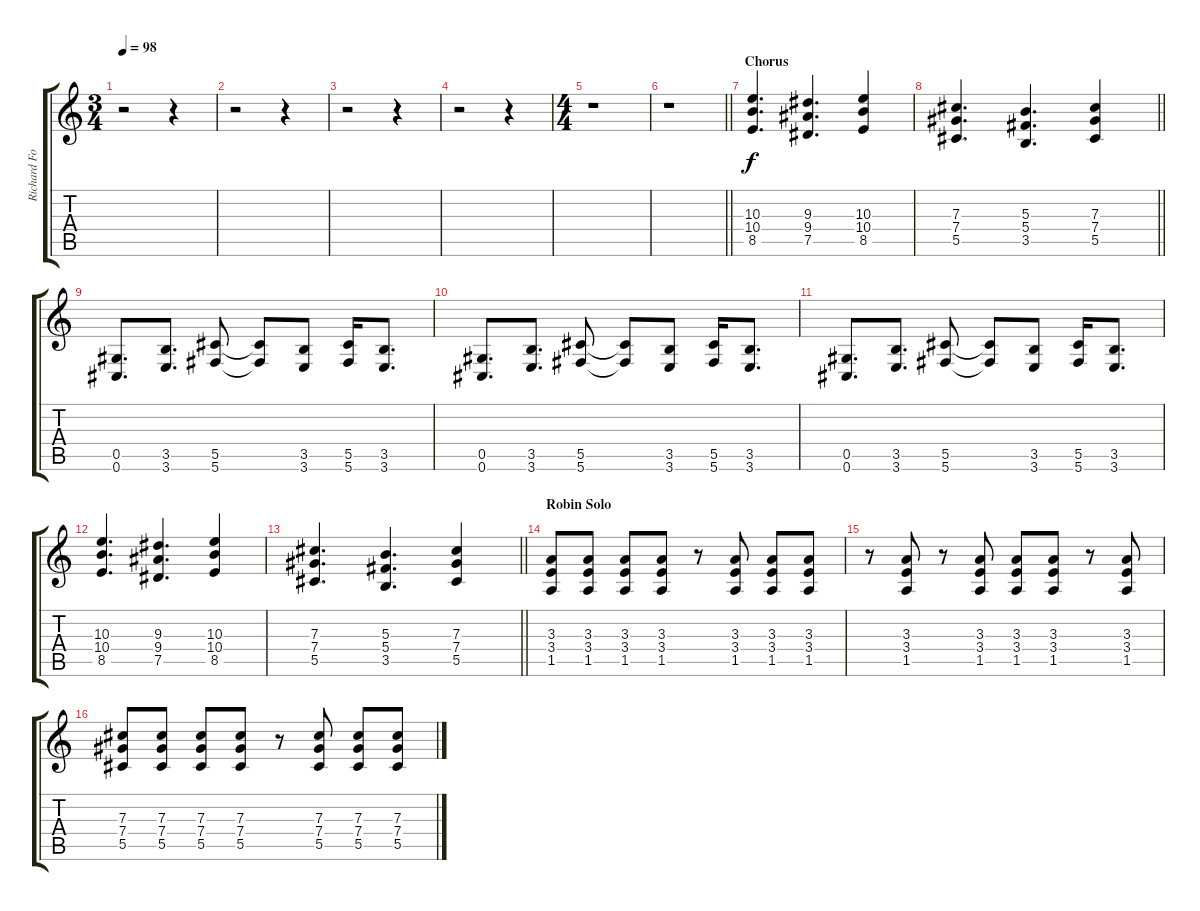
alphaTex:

\track ("Richard Fortus" "Richard Fo") {instrument distortionguitar}
\staff {score tabs}
\tuning (Eb4 Bb3 Gb3 Db3 Ab2 Db2) {hide}
\ts (3 4)
\tempo 98
\clef g2
\ks c
r.2{dy f} r.4 |
r.2 r.4 |
r.2 r.4 |
r.2 r.4 |
\ts (4 4)
r.1 |
\barLineRight lightlight
r.1 |
\section ("" "Chorus")
(10.3 10.4 8.5).4{d} (9.3 9.4 7.5).4{d} (10.3 10.4 8.5).4 |
\barLineRight lightlight
(7.3 7.4 5.5).4{d} (5.3 5.4 3.5).4{d} (7.3 7.4 5.5).4 |
(0.5 0.6).8{d} (3.5 3.6).8{d} (5.5 5.6).8 (5.5{t} 5.6{t}).8 (3.5 3.6).8 (5.5 5.6).16 (3.5 3.6).8{d} |
(0.5 0.6).8{d} (3.5 3.6).8{d} (5.5 5.6).8 (5.5{t} 5.6{t}).8 (3.5 3.6).8 (5.5 5.6).16 (3.5 3.6).8{d} |
(0.5 0.6).8{d} (3.5 3.6).8{d} (5.5 5.6).8 (5.5{t} 5.6{t}).8 (3.5 3.6).8 (5.5 5.6).16 (3.5 3.6).8{d} |
(10.3 10.4 8.5).4{d} (9.3 9.4 7.5).4{d} (10.3 10.4 8.5).4 |
\barLineRight lightlight
(7.3 7.4 5.5).4{d} (5.3 5.4 3.5).4{d} (7.3 7.4 5.5).4 |
\section ("" "Robin Solo")
(3.3 3.4 1.5).8 (3.3 3.4 1.5).8 (3.3 3.4 1.5).8 (3.3 3.4 1.5).8 r.8 (3.3 3.4 1.5).8 (3.3 3.4 1.5).8 (3.3 3.4 1.5).8 |
r.8 (3.3 3.4 1.5).8 r.8 (3.3 3.4 1.5).8 (3.3 3.4 1.5).8 (3.3 3.4 1.5).8 r.8 (3.3 3.4 1.5).8 |
(7.3 7.4 5.5).8 (7.3 7.4 5.5).8 (7.3 7.4 5.5).8 (7.3 7.4 5.5).8 r.8 (7.3 7.4 5.5).8 (7.3 7.4 5.5).8 (7.3 7.4 5.5).8
